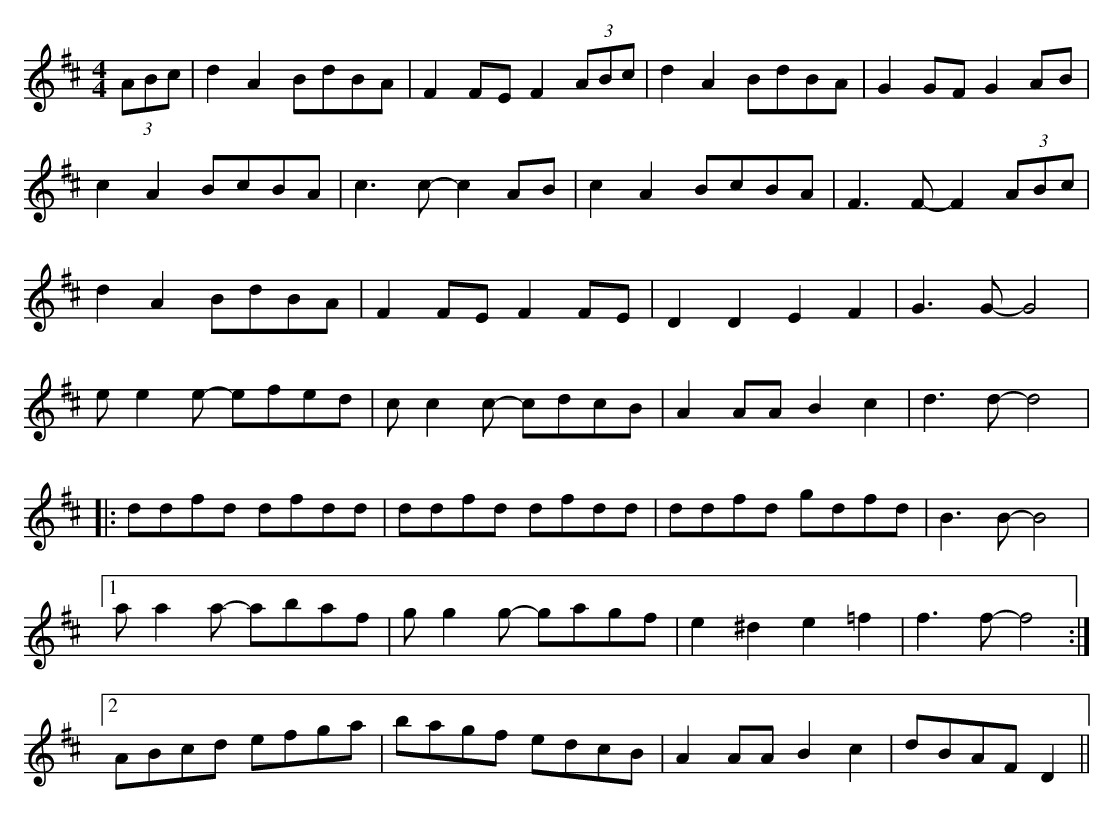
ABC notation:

X:1
M:4/4
K:D
(3ABc|d2A2 BdBA|F2FE F2 (3ABc|d2A2BdBA|G2GF G2AB|
c2A2BcBA|c3c- c2AB|c2A2BcBA|F3F- F2(3ABc|
d2A2 BdBA|F2FE F2FE|D2D2 E2F2|G3G-G4|
ee2e- efed|cc2c- cdcB|A2AA B2c2|d3d- d4|
|:ddfd dfdd|ddfd dfdd|ddfd gdfd|B3B- B4|
[1 aa2a- abaf|gg2g- gagf|e2^d2 e2=f2|f3f- f4:|
[2 ABcd efga|bagf edcB|A2AA B2c2|dBAF D2||
